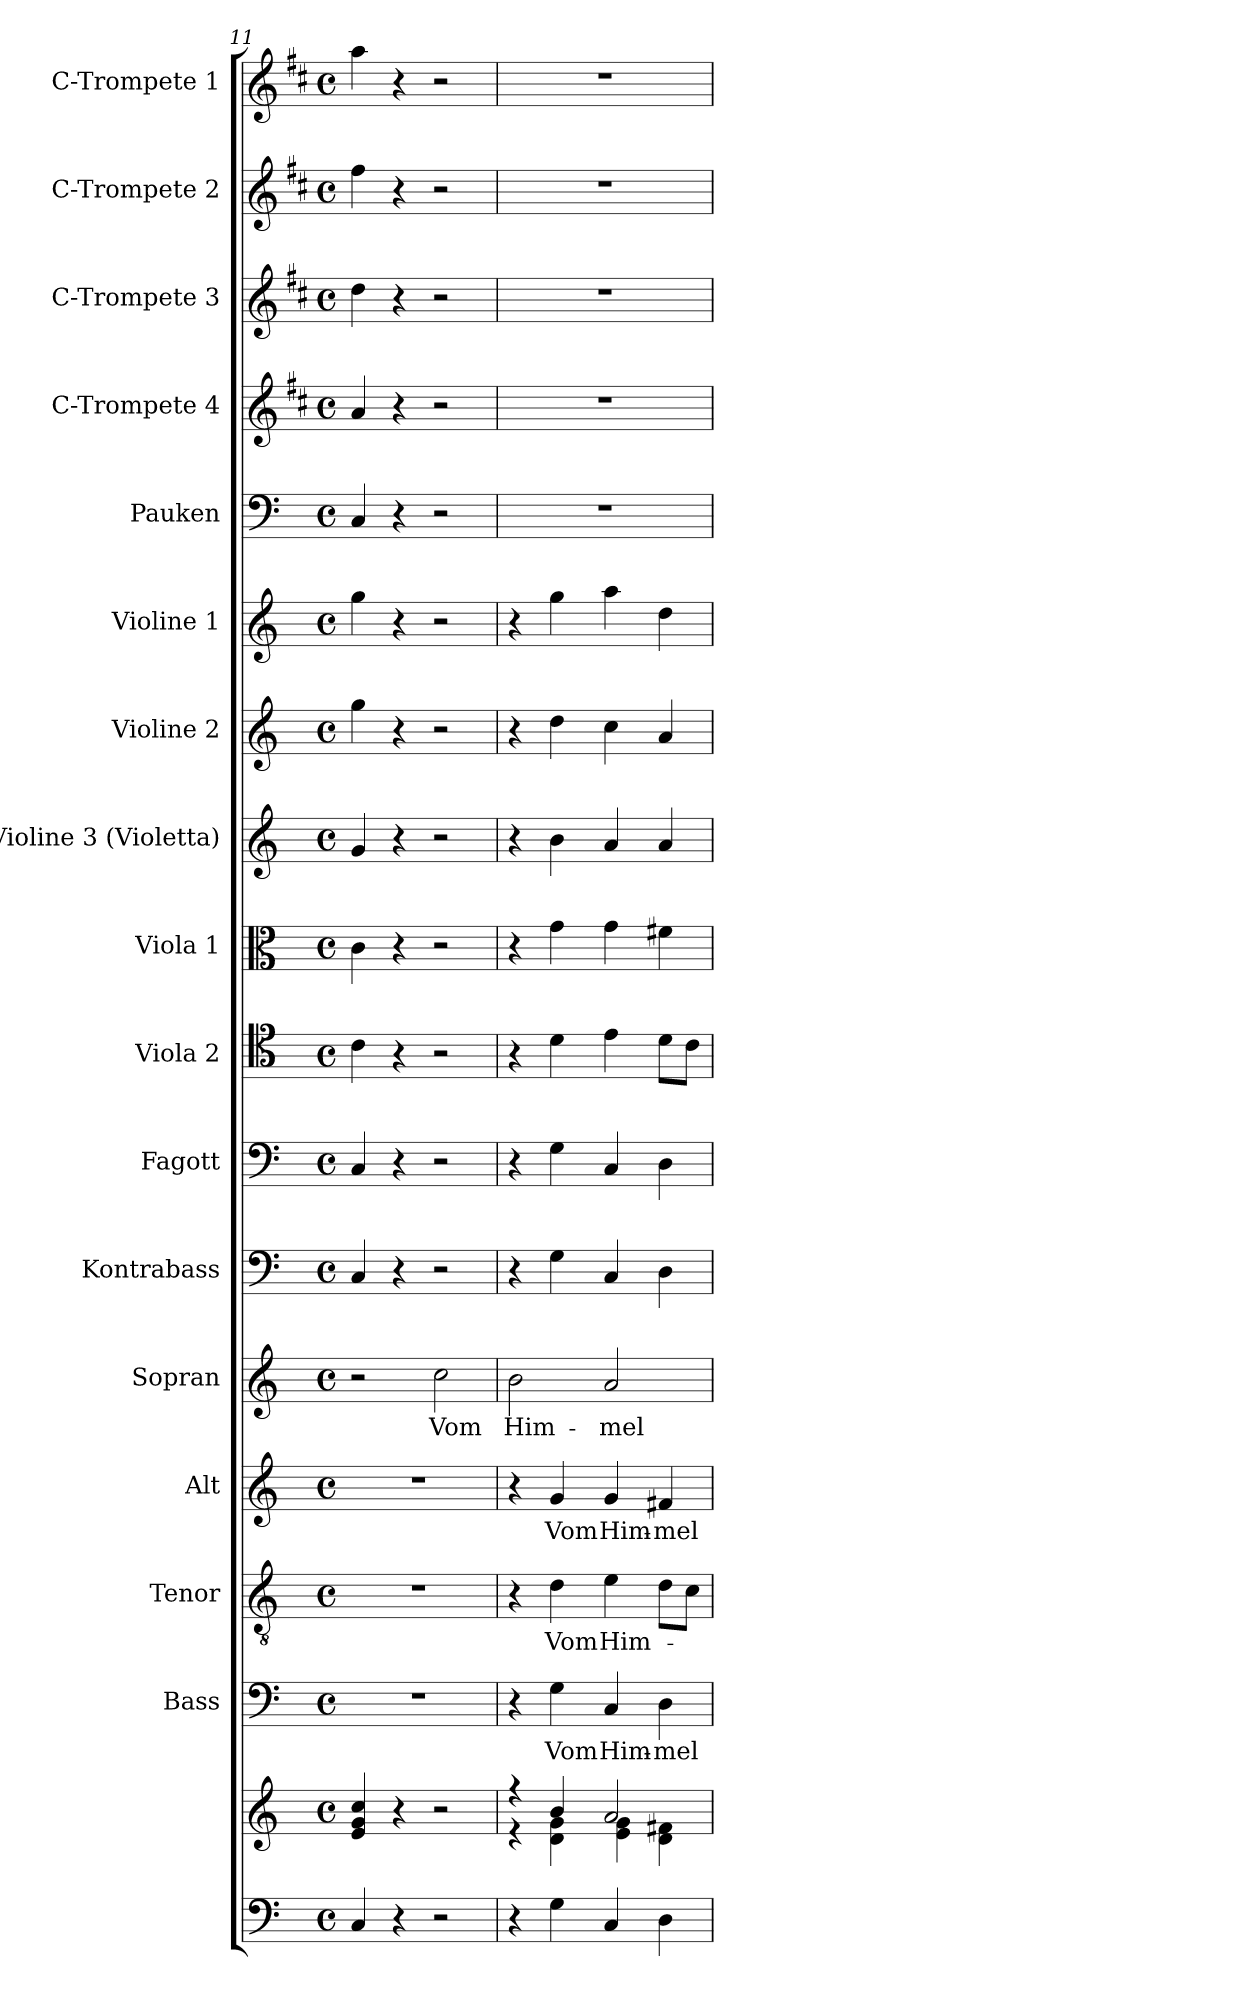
**kern	**kern	**kern	**text	**kern	**text	**kern	**text	**kern	**text	**kern	**kern	**kern	**kern	**kern	**kern	**kern	**kern	**kern	**kern	**kern	**kern
*part17	*part17	*part16	*part16	*part15	*part15	*part14	*part14	*part13	*part13	*part12	*part11	*part10	*part9	*part8	*part7	*part6	*part5	*part4	*part3	*part2	*part1
*staff18	*staff17	*staff16	*staff16	*staff15	*staff15	*staff14	*staff14	*staff13	*staff13	*staff12	*staff11	*staff10	*staff9	*staff8	*staff7	*staff6	*staff5	*staff4	*staff3	*staff2	*staff1
*	*	*I"Bass	*	*I"Tenor	*	*I"Alt	*	*I"Sopran	*	*I"Kontrabass	*I"Fagott	*I"Viola 2	*I"Viola 1	*I"Violine 3 (Violetta)	*I"Violine 2	*I"Violine 1	*I"Pauken	*I"C-Trompete 4	*I"C-Trompete 3	*I"C-Trompete 2	*I"C-Trompete 1
*	*	*I'B.	*	*I'T.	*	*I'A.	*	*I'S.	*	*I'Kb.	*I'Fg.	*I'Vla. 2	*I'Vla. 1	*I'Vl. 3	*I'Vl. 2	*I'Vl. 1	*I'Pk.	*I'C Trp. 4	*I'C Trp. 3	*I'C Trp. 2	*I'C Trp. 1
*clefF4	*clefG2	*clefF4	*	*clefGv2	*	*clefG2	*	*clefG2	*	*clefF4	*clefF4	*clefC4	*clefC3	*clefG2	*clefG2	*clefG2	*clefF4	*clefG2	*clefG2	*clefG2	*clefG2
*	*	*	*	*	*	*	*	*	*	*ITrd7c12	*	*	*	*	*	*	*	*ITrd1c2	*ITrd1c2	*ITrd1c2	*ITrd1c2
*k[]	*k[]	*k[]	*	*k[]	*	*k[]	*	*k[]	*	*k[]	*k[]	*k[]	*k[]	*k[]	*k[]	*k[]	*k[]	*k[]	*k[]	*k[]	*k[]
*C:	*C:	*C:	*	*C:	*	*C:	*	*C:	*	*C:	*C:	*C:	*C:	*C:	*C:	*C:	*C:	*C:	*C:	*C:	*C:
*M4/4	*M4/4	*M4/4	*	*M4/4	*	*M4/4	*	*M4/4	*	*M4/4	*M4/4	*M4/4	*M4/4	*M4/4	*M4/4	*M4/4	*M4/4	*M4/4	*M4/4	*M4/4	*M4/4
*met(c)	*met(c)	*met(c)	*	*met(c)	*	*met(c)	*	*met(c)	*	*met(c)	*met(c)	*met(c)	*met(c)	*met(c)	*met(c)	*met(c)	*met(c)	*met(c)	*met(c)	*met(c)	*met(c)
=11	=11	=11	=11	=11	=11	=11	=11	=11	=11	=11	=11	=11	=11	=11	=11	=11	=11	=11	=11	=11	=11
4C/	4e/ 4g/ 4cc/	1r	.	1r	.	1r	.	2r	.	4CC/	4C/	4c\	4c\	4g/	4gg\	4gg\	4C/	4g/	4cc\	4ee\	4gg\
4r	4r	.	.	.	.	.	.	.	.	4r	4r	4r	4r	4r	4r	4r	4r	4r	4r	4r	4r
!	!	!	!	!	!	!	!	!	!LO:LY:b	!	!	!	!	!	!	!	!	!	!	!	!
2r	2r	.	.	.	.	.	.	2cc\	Vom	2r	2r	2r	2r	2r	2r	2r	2r	2r	2r	2r	2r
=12	=12	=12	=12	=12	=12	=12	=12	=12	=12	=12	=12	=12	=12	=12	=12	=12	=12	=12	=12	=12	=12
*	*^	*	*	*	*	*	*	*	*	*	*	*	*	*	*	*	*	*	*	*	*
!	!	!	!	!	!	!	!	!	!	!LO:LY:b	!	!	!	!	!	!	!	!	!	!	!	!
4r	4r	4r	4r	.	4r	.	4r	.	2b\	Him-	4r	4r	4r	4r	4r	4r	4r	1r	1r	1r	1r	1r
!	!	!	!	!LO:LY:b	!	!LO:LY:b	!	!LO:LY:b	!	!	!	!	!	!	!	!	!	!	!	!	!	!
4G\	4b/	4d\ 4g\	4G\	Vom	4d\	Vom	4g/	Vom	.	.	4GG\	4G\	4d\	4g\	4b\	4dd\	4gg\	.	.	.	.	.
!	!	!	!	!LO:LY:b	!	!LO:LY:b	!	!LO:LY:b	!	!LO:LY:b	!	!	!	!	!	!	!	!	!	!	!	!
4C/	2a/	4e\ 4g\	4C/	Him-	4e\	Him-	4g/	Him-	2a/	-mel	4CC/	4C/	4e\	4g\	4a/	4cc\	4aa\	.	.	.	.	.
!	!	!	!	!LO:LY:b	!	!	!	!LO:LY:b	!	!	!	!	!	!	!	!	!	!	!	!	!	!
4D\	.	4d\ 4f#X\	4D\	-mel	8d\L	.	4f#X/	-mel	.	.	4DD\	4D\	8d\L	4f#X\	4a/	4a/	4dd\	.	.	.	.	.
.	.	.	.	.	8c\J	.	.	.	.	.	.	.	8c\J	.	.	.	.	.	.	.	.	.
*	*v	*v	*	*	*	*	*	*	*	*	*	*	*	*	*	*	*	*	*	*	*	*
=	=	=	=	=	=	=	=	=	=	=	=	=	=	=	=	=	=	=	=	=	=
*-	*-	*-	*-	*-	*-	*-	*-	*-	*-	*-	*-	*-	*-	*-	*-	*-	*-	*-	*-	*-	*-
